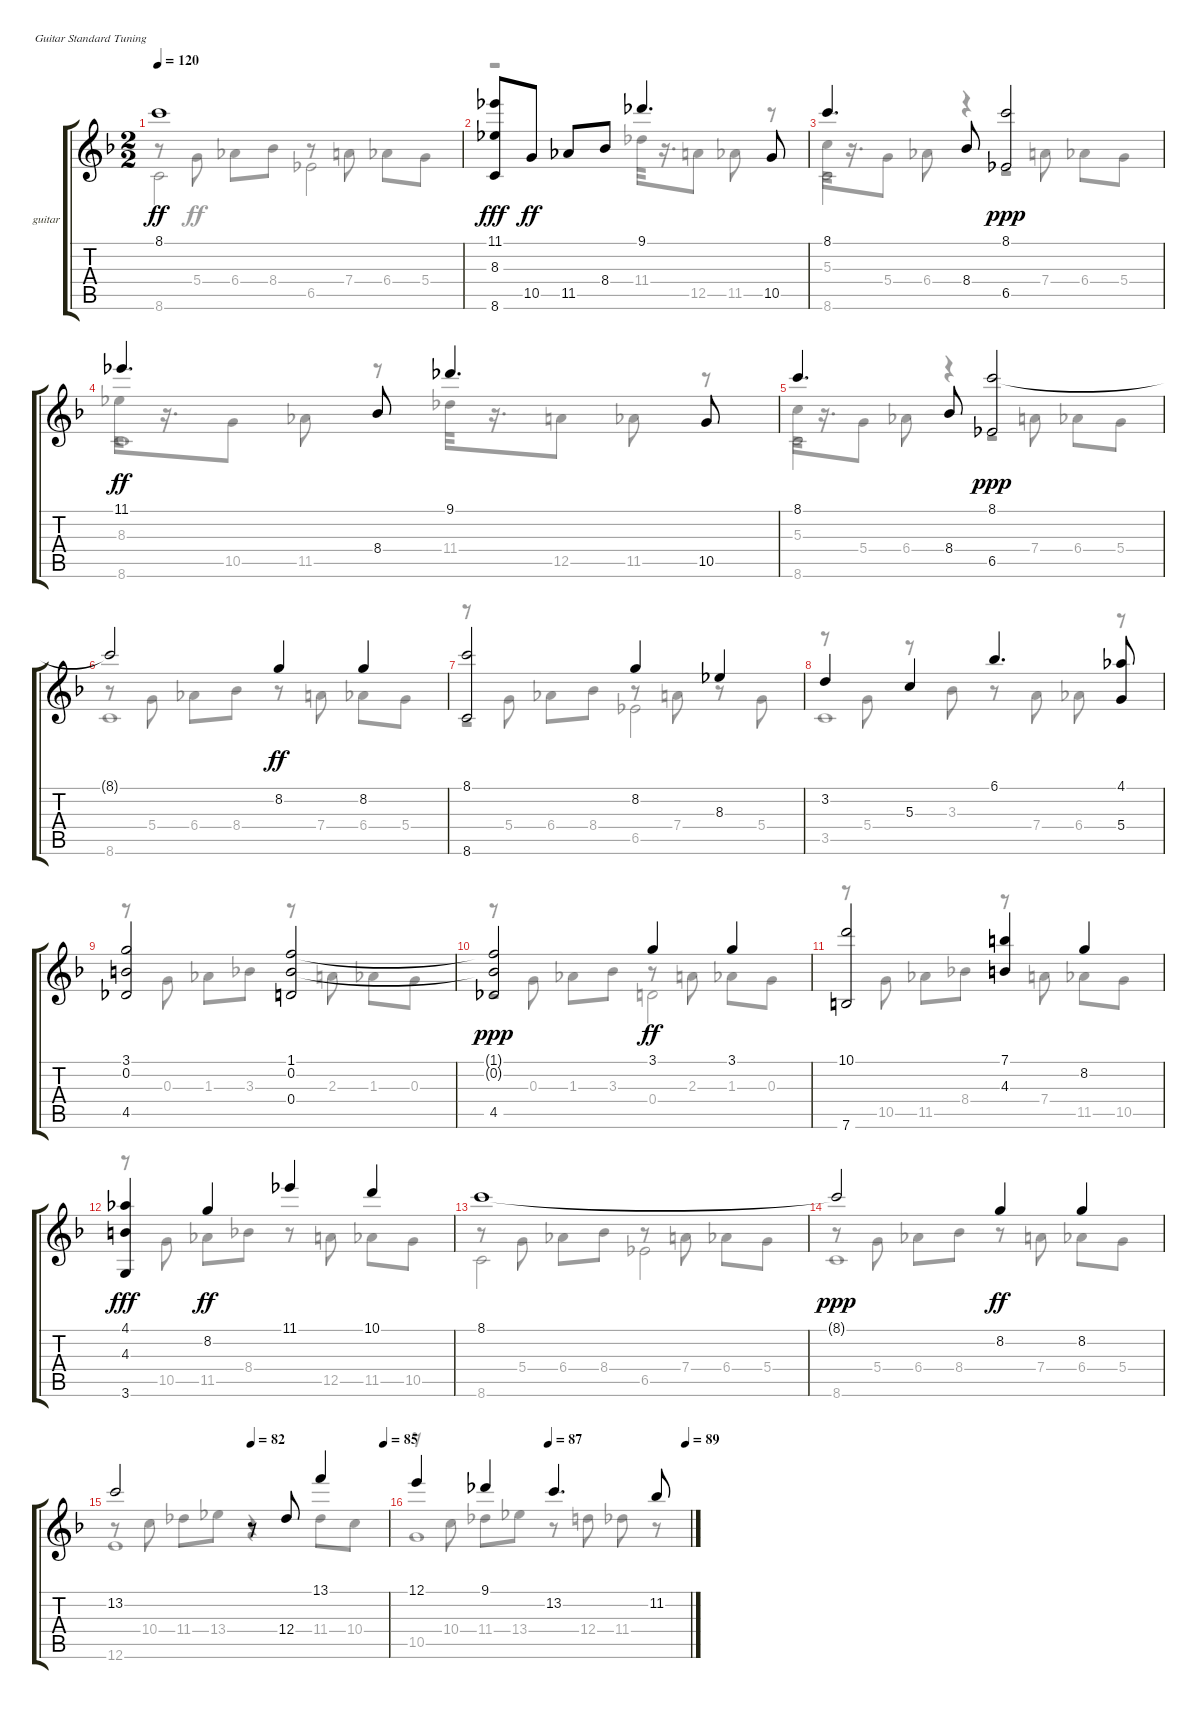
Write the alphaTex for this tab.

\bracketExtendMode groupsimilarinstruments
\firstSystemTrackNameOrientation horizontal
\otherSystemsTrackNameOrientation horizontal
\track ("guitar" "guitar") {instrument acousticguitarnylon}
\staff {score tabs}
\tuning (E4 B3 G3 D3 A2 E2)
\voice
\ts (2 2)
\tempo 120
\clef g2
\ks f
8.1.1{dy ff instrument acousticguitarnylon} |
(11.1 8.3 8.6).8{dy fff} 10.5.8{dy ff} 11.5.8 8.4.8 9.1.4{d} 10.5.8 |
8.1.4{d} 8.4.8 (8.1 6.5).2{dy ppp} |
11.1.4{d dy ff} 8.4.8 9.1.4{d} 10.5.8 |
8.1.4{d} 8.4.8 (8.1 6.5).2{dy ppp} |
8.1{t}.2 8.2.4{dy ff} 8.2.4 |
(8.1 8.6).2 8.2.4 8.3.4 |
3.2.4 5.3.4 6.1.4{d} (4.1 5.4).8 |
(3.1 0.2 4.5).2 (1.1 0.2 0.4).2 |
(1.1{t} 0.2{t} 4.5).2{dy ppp} 3.1.4{dy ff} 3.1.4 |
(10.1 7.6).2 (7.1 4.3).4 8.2.4 |
(4.1 4.3 3.6).4{dy fff} 8.2.4{dy ff} 11.1.4 10.1.4 |
8.1.1 |
8.1{t}.2{dy ppp} 8.2.4{dy ff} 8.2.4 |
\tempo (82 0.5)
\tempo (85 0.984375)
13.2.2 r.8 12.4.8 13.1.4 |
\tempo (87 0.484375)
\tempo (89 0.984375)
12.1.4 9.1.4 13.2.4{d} 11.2.8
\voice
\clef g2
\ottava regular
\simile none
\ks f
r.8{dy ff} 5.4.8 6.4.8 8.4.8 r.8 7.4.8 6.4.8 5.4.8 |
r.2 11.4.32 r.16{d} 12.5.8 11.5.8 r.8 |
5.3.32 r.16{d} 5.4.8 6.4.8 r.4 7.4.8 6.4.8 5.4.8 |
8.3.32 r.16{d} 10.5.8 11.5.8 r.8 11.4.32 r.16{d} 12.5.8 11.5.8 r.8 |
5.3.32 r.16{d} 5.4.8 6.4.8 r.4 7.4.8 6.4.8 5.4.8 |
r.8 5.4.8 6.4.8 8.4.8 r.8 7.4.8 6.4.8 5.4.8 |
r.8 5.4.8 6.4.8 8.4.8 r.8 7.4.8 r.8 5.4.8 |
r.8 5.4.8 r.8 3.3.8 r.8 7.4.8 6.4.8 r.8 |
r.8 0.3.8 1.3.8 3.3.8 r.8 2.3.8 1.3.8 0.3.8 |
r.8 0.3.8 1.3.8 3.3.8 r.8 2.3.8 1.3.8 0.3.8 |
r.8 10.5.8 11.5.8 8.4.8 r.8 7.4.8 11.5.8 10.5.8 |
r.8 10.5.8 11.5.8 8.4.8 r.8 12.5.8 11.5.8 10.5.8 |
r.8 5.4.8 6.4.8 8.4.8 r.8 7.4.8 6.4.8 5.4.8 |
r.8 5.4.8 6.4.8 8.4.8 r.8 7.4.8 6.4.8 5.4.8 |
r.8 10.4.8 11.4.8 13.4.8 r.4 11.4.8 10.4.8 |
r.8 10.4.8 11.4.8 13.4.8 r.8 12.4.8 11.4.8 r.8
\voice
\clef g2
\ottava regular
\simile none
\ks f
8.6.2{dy ff} 6.5.2 |
|
8.6.2 r.2 |
8.6.1 |
8.6.2 r.2 |
8.6.1 |
r.2 6.5.2 |
3.5.1 |
|
r.2 0.4.2 |
|
|
8.6.2 6.5.2 |
8.6.1 |
12.6.1 |
10.5.1
